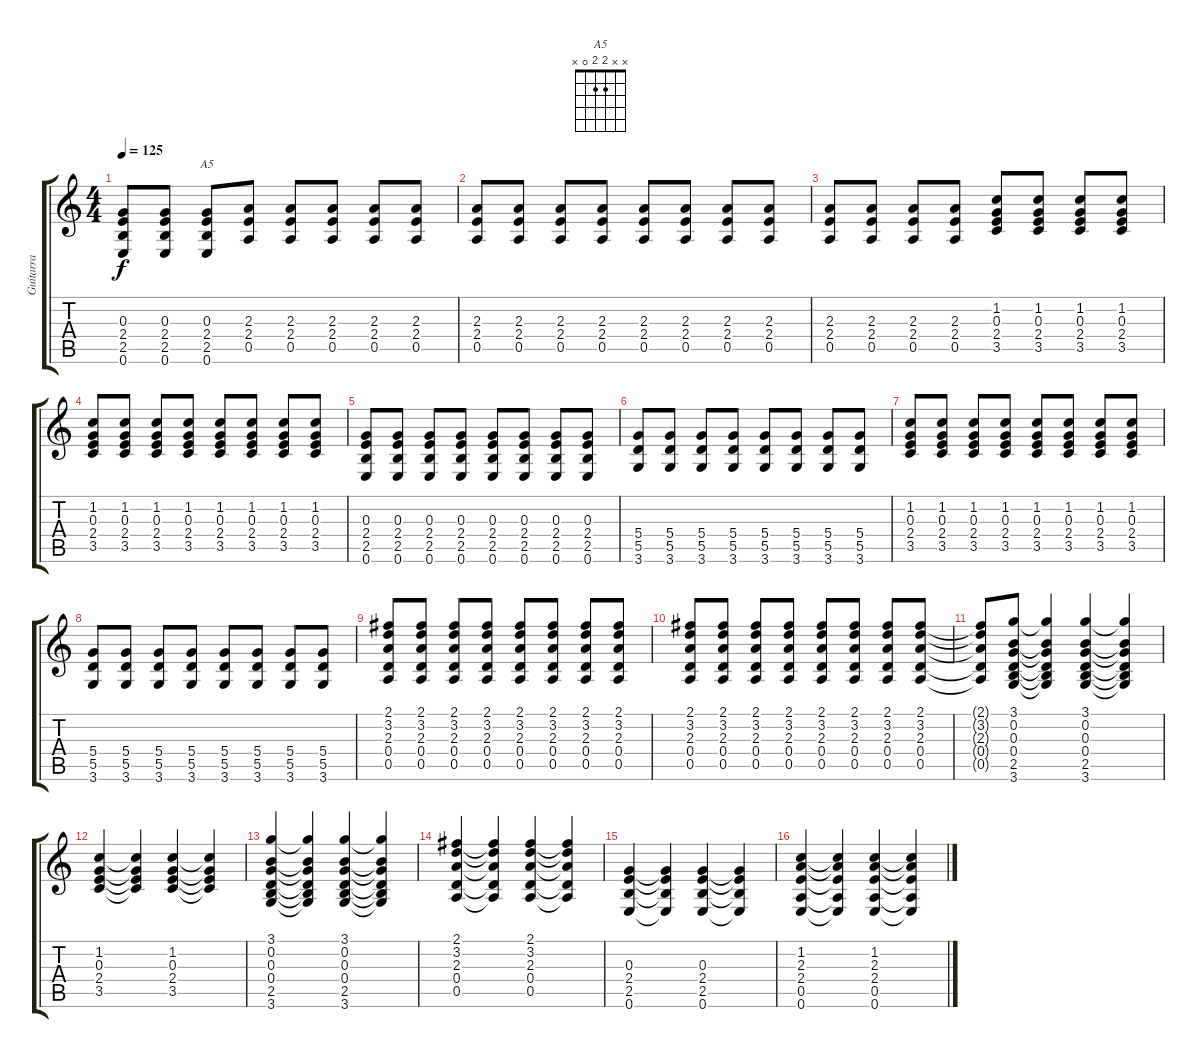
\track ("Guitarra" "Guitarra") {instrument overdrivenguitar}
\staff {score tabs}
\tuning (E4 B3 G3 D3 A2 E2) {hide}
\chord ("A5" x x 2 2 0 x)
\ts (4 4)
\tempo 125
\clef g2
\ks c
(0.3 2.4 2.5 0.6).8{dy f} (0.3 2.4 2.5 0.6).8 (0.3 2.4 2.5 0.6).8{ch "A5"} (2.3 2.4 0.5).8 (2.3 2.4 0.5).8 (2.3 2.4 0.5).8 (2.3 2.4 0.5).8 (2.3 2.4 0.5).8 |
(2.3 2.4 0.5).8 (2.3 2.4 0.5).8 (2.3 2.4 0.5).8 (2.3 2.4 0.5).8 (2.3 2.4 0.5).8 (2.3 2.4 0.5).8 (2.3 2.4 0.5).8 (2.3 2.4 0.5).8 |
(2.3 2.4 0.5).8 (2.3 2.4 0.5).8 (2.3 2.4 0.5).8 (2.3 2.4 0.5).8 (1.2 0.3 2.4 3.5).8 (1.2 0.3 2.4 3.5).8 (1.2 0.3 2.4 3.5).8 (1.2 0.3 2.4 3.5).8 |
(1.2 0.3 2.4 3.5).8 (1.2 0.3 2.4 3.5).8 (1.2 0.3 2.4 3.5).8 (1.2 0.3 2.4 3.5).8 (1.2 0.3 2.4 3.5).8 (1.2 0.3 2.4 3.5).8 (1.2 0.3 2.4 3.5).8 (1.2 0.3 2.4 3.5).8 |
(0.3 2.4 2.5 0.6).8 (0.3 2.4 2.5 0.6).8 (0.3 2.4 2.5 0.6).8 (0.3 2.4 2.5 0.6).8 (0.3 2.4 2.5 0.6).8 (0.3 2.4 2.5 0.6).8 (0.3 2.4 2.5 0.6).8 (0.3 2.4 2.5 0.6).8 |
(5.4 5.5 3.6).8 (5.4 5.5 3.6).8 (5.4 5.5 3.6).8 (5.4 5.5 3.6).8 (5.4 5.5 3.6).8 (5.4 5.5 3.6).8 (5.4 5.5 3.6).8 (5.4 5.5 3.6).8 |
(1.2 0.3 2.4 3.5).8 (1.2 0.3 2.4 3.5).8 (1.2 0.3 2.4 3.5).8 (1.2 0.3 2.4 3.5).8 (1.2 0.3 2.4 3.5).8 (1.2 0.3 2.4 3.5).8 (1.2 0.3 2.4 3.5).8 (1.2 0.3 2.4 3.5).8 |
(5.4 5.5 3.6).8 (5.4 5.5 3.6).8 (5.4 5.5 3.6).8 (5.4 5.5 3.6).8 (5.4 5.5 3.6).8 (5.4 5.5 3.6).8 (5.4 5.5 3.6).8 (5.4 5.5 3.6).8 |
(2.1 3.2 2.3 0.4 0.5).8 (2.1 3.2 2.3 0.4 0.5).8 (2.1 3.2 2.3 0.4 0.5).8 (2.1 3.2 2.3 0.4 0.5).8 (2.1 3.2 2.3 0.4 0.5).8 (2.1 3.2 2.3 0.4 0.5).8 (2.1 3.2 2.3 0.4 0.5).8 (2.1 3.2 2.3 0.4 0.5).8 |
(2.1 3.2 2.3 0.4 0.5).8 (2.1 3.2 2.3 0.4 0.5).8 (2.1 3.2 2.3 0.4 0.5).8 (2.1 3.2 2.3 0.4 0.5).8 (2.1 3.2 2.3 0.4 0.5).8 (2.1 3.2 2.3 0.4 0.5).8 (2.1 3.2 2.3 0.4 0.5).8 (2.1 3.2 2.3 0.4 0.5).8 |
(2.1{t} 3.2{t} 2.3{t} 0.4{t} 0.5{t}).8 (3.1 0.2 0.3 0.4 2.5 3.6).8 (3.1{t} 0.2{t} 0.3{t} 0.4{t} 2.5{t} 3.6{t}).4 (3.1 0.2 0.3 0.4 2.5 3.6).4 (3.1{t} 0.2{t} 0.3{t} 0.4{t} 2.5{t} 3.6{t}).4 |
(1.2 0.3 2.4 3.5).4 (1.2{t} 0.3{t} 2.4{t} 3.5{t}).4 (1.2 0.3 2.4 3.5).4 (1.2{t} 0.3{t} 2.4{t} 3.5{t}).4 |
(3.1 0.2 0.3 0.4 2.5 3.6).4 (3.1{t} 0.2{t} 0.3{t} 0.4{t} 2.5{t} 3.6{t}).4 (3.1 0.2 0.3 0.4 2.5 3.6).4 (3.1{t} 0.2{t} 0.3{t} 0.4{t} 2.5{t} 3.6{t}).4 |
(2.1 3.2 2.3 0.4 0.5).4 (2.1{t} 3.2{t} 2.3{t} 0.4{t} 0.5{t}).4 (2.1 3.2 2.3 0.4 0.5).4 (2.1{t} 3.2{t} 2.3{t} 0.4{t} 0.5{t}).4 |
(0.3 2.4 2.5 0.6).4 (0.3{t} 2.4{t} 2.5{t} 0.6{t}).4 (0.3 2.4 2.5 0.6).4 (0.3{t} 2.4{t} 2.5{t} 0.6{t}).4 |
(1.2 2.3 2.4 0.5 0.6).4 (1.2{t} 2.3{t} 2.4{t} 0.5{t} 0.6{t}).4 (1.2 2.3 2.4 0.5 0.6).4 (1.2{t} 2.3{t} 2.4{t} 0.5{t} 0.6{t}).4
